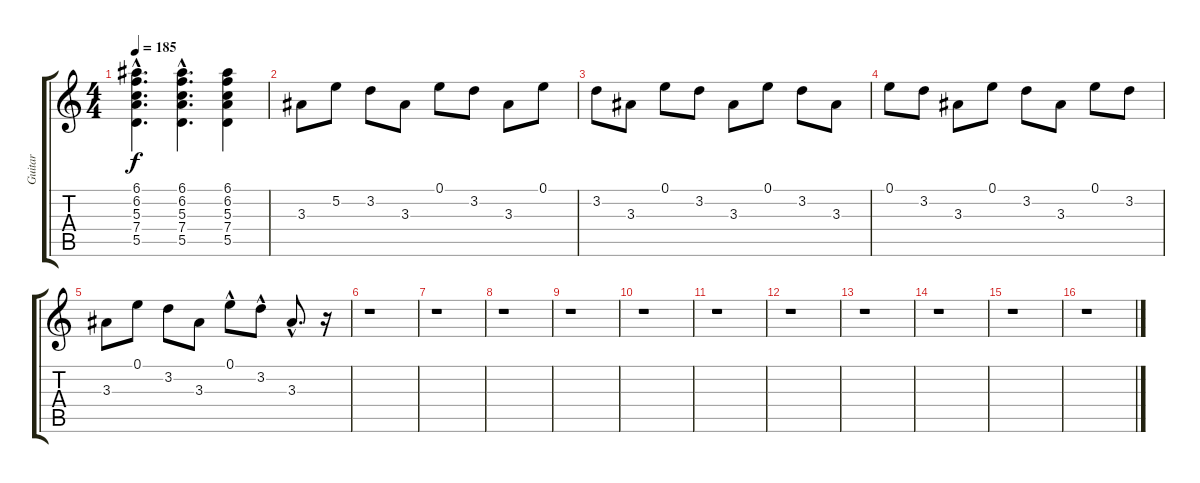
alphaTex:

\track ("Guitar " "Guitar ") {instrument distortionguitar}
\staff {score tabs}
\tuning (E4 B3 G3 D3 A2 E2) {hide}
\ts (4 4)
\tempo 185
\clef g2
\ks c
(6.1{hac} 6.2{hac} 5.3{hac} 7.4{hac} 5.5{hac}).4{d dy f} (6.1{hac} 6.2{hac} 5.3{hac} 7.4{hac} 5.5{hac}).4{d} (6.1 6.2 5.3 7.4 5.5).4 |
3.3.8 5.2.8 3.2.8 3.3.8 0.1.8 3.2.8 3.3.8 0.1.8 |
3.2.8 3.3.8 0.1.8 3.2.8 3.3.8 0.1.8 3.2.8 3.3.8 |
0.1.8 3.2.8 3.3.8 0.1.8 3.2.8 3.3.8 0.1.8 3.2.8 |
3.3.8 0.1.8 3.2.8 3.3.8 0.1{hac}.8 3.2{hac}.8 3.3{hac}.8{d} r.16 |
r.1 |
r.1 |
r.1 |
r.1 |
r.1 |
r.1 |
r.1 |
r.1 |
r.1 |
r.1 |
r.1
